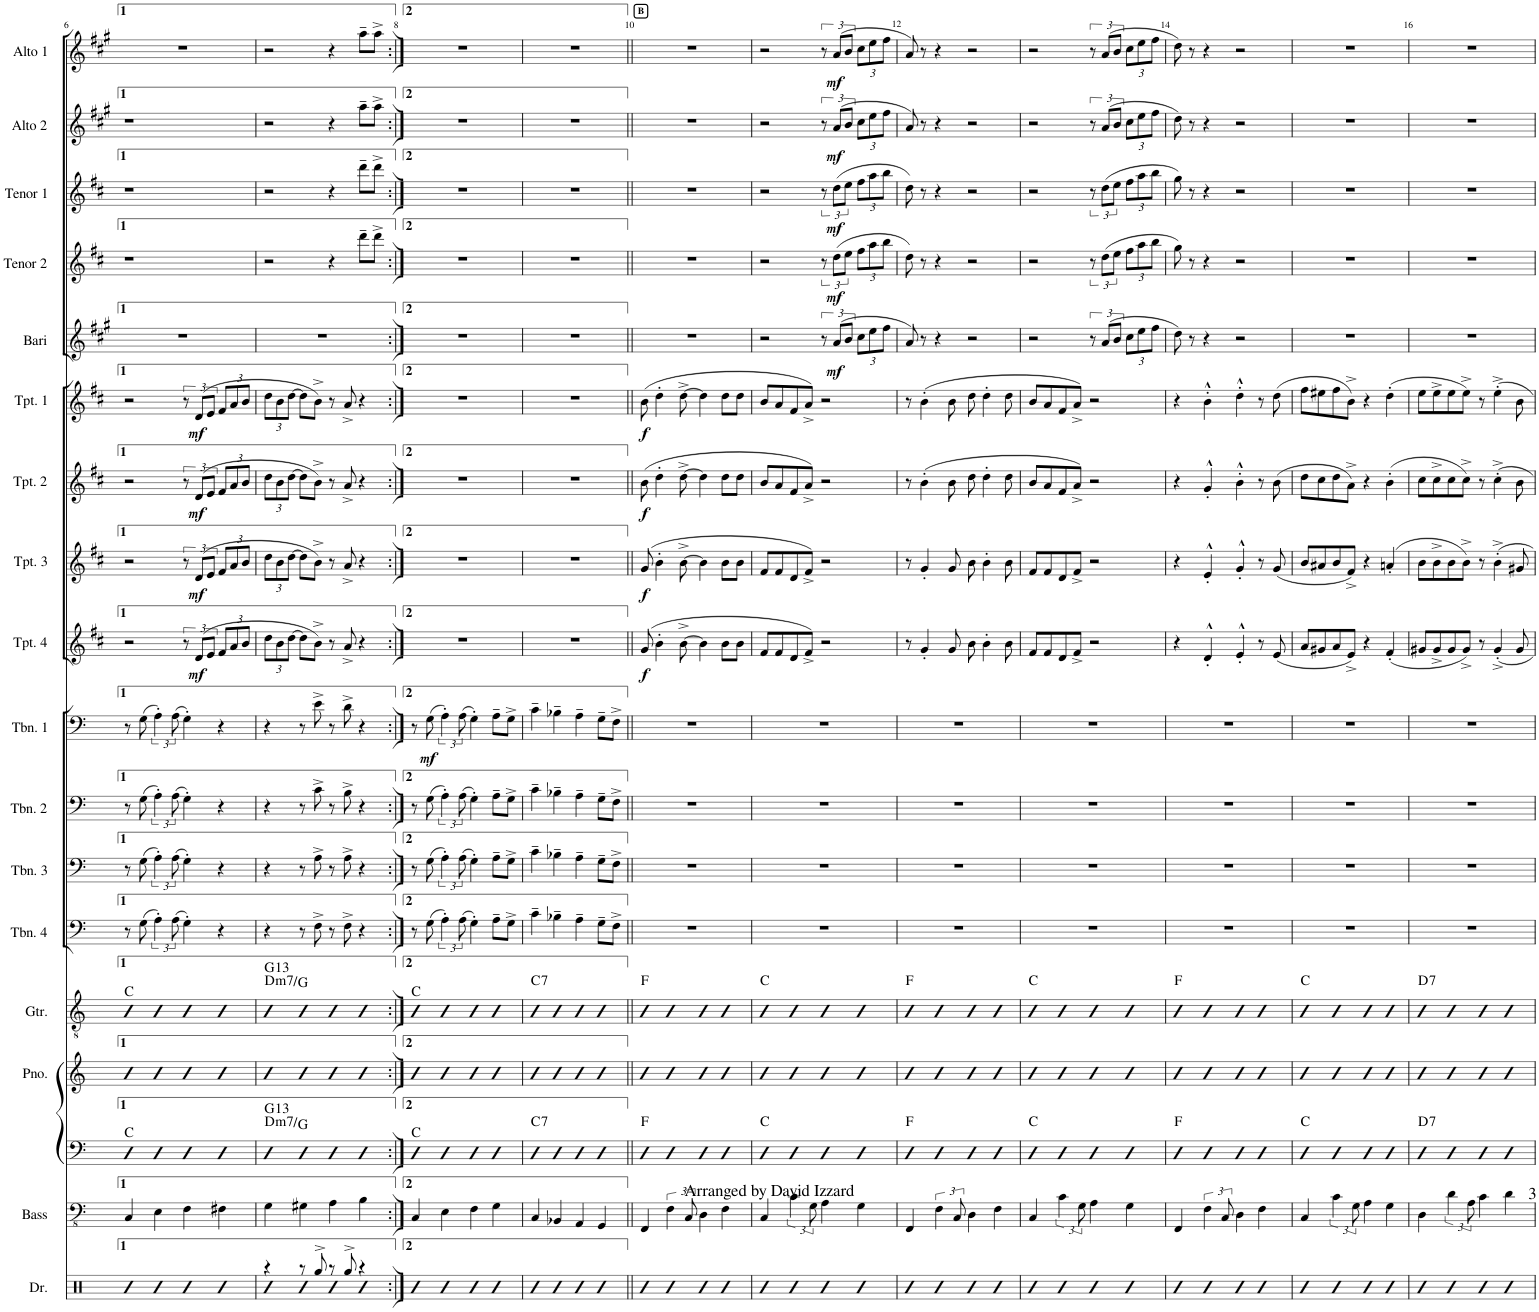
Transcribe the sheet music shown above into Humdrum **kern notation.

**kern	**kern	**kern	**kern	**kern	**harte	**kern	**kern	**kern	**kern	**dynam	**kern	**dynam	**kern	**dynam	**kern	**dynam	**kern	**dynam	**kern	**dynam	**kern	**dynam	**kern	**dynam	**kern	**dynam	**kern	**dynam
*part18	*part17	*part16	*part15	*part14	*part14	*part13	*part12	*part11	*part10	*part10	*part9	*part9	*part8	*part8	*part7	*part7	*part6	*part6	*part5	*part5	*part4	*part4	*part3	*part3	*part2	*part2	*part1	*part1
*staff18	*staff17	*staff16	*staff15	*staff14	*	*staff13	*staff12	*staff11	*staff10	*staff10	*staff9	*staff9	*staff8	*staff8	*staff7	*staff7	*staff6	*staff6	*staff5	*staff5	*staff4	*staff4	*staff3	*staff3	*staff2	*staff2	*staff1	*staff1
*I"Drums	*I"Bass	*I"Piano	*I"Piano	*I"Guitar	*	*I"Trombone 4	*I"Trombone 3	*I"Trombone 2	*I"Trombone 1	*	*I"Trumpet 4	*	*I"Trumpet 3	*	*I"Trumpet 2	*	*I"Trumpet 1	*	*I"Bari Sax	*	*I"Tenor Sax 2	*	*I"Tenor Sax 1	*	*I"Alto Sax 2	*	*I"Alto Sax 1	*
*I'Dr.	*I'Bass	*I'Pno	*I'Pno.	*I'Gtr.	*	*I'Tbn. 4	*I'Tbn. 3	*I'Tbn. 2	*I'Tbn. 1	*	*I'Tpt. 4	*	*I'Tpt. 3	*	*I'Tpt. 2	*	*I'Tpt. 1	*	*I'Bari	*	*I'Tenor 2	*	*I'Tenor 1	*	*I'Alto 2	*	*I'Alto 1	*
!!LO:PB:g=z
*clefX	*clefFv4	*clefF4	*clefG2	*clefGv2	*	*clefF4	*clefF4	*clefF4	*clefF4	*	*clefG2	*	*clefG2	*	*clefG2	*	*clefG2	*	*clefG2	*	*clefG2	*	*clefG2	*	*clefG2	*	*clefG2	*
*	*	*	*	*	*	*	*	*	*	*	*Trd1c2	*	*Trd1c2	*	*Trd1c2	*	*Trd1c2	*	*Trd12c21	*	*Trd8c14	*	*Trd8c14	*	*Trd5c9	*	*Trd5c9	*
*k[]	*k[]	*k[]	*k[]	*k[]	*	*k[]	*k[]	*k[]	*k[]	*	*k[f#c#]	*	*k[f#c#]	*	*k[f#c#]	*	*k[f#c#]	*	*k[f#c#g#]	*	*k[f#c#]	*	*k[f#c#]	*	*k[f#c#g#]	*	*k[f#c#g#]	*
*M4/4	*M4/4	*M4/4	*M4/4	*M4/4	*	*M4/4	*M4/4	*M4/4	*M4/4	*	*M4/4	*	*M4/4	*	*M4/4	*	*M4/4	*	*M4/4	*	*M4/4	*	*M4/4	*	*M4/4	*	*M4/4	*
=6	=6	=6	=6	=6	=6	=6	=6	=6	=6	=6	=6	=6	=6	=6	=6	=6	=6	=6	=6	=6	=6	=6	=6	=6	=6	=6	=6	=6
4b	4CC/	4D	4b	4B	C:maj	8r	8r	8r	8r	.	2r	.	2r	.	2r	.	2r	.	1r	.	1r	.	1r	.	1r	.	1r	.
.	.	.	.	.	.	(8G\	(8G\	(8G\	(8G\	.	.	.	.	.	.	.	.	.	.	.	.	.	.	.	.	.	.	.
4b	4EE\	4D	4b	4B	.	6A'\)	6A'\)	6A'\)	6A'\)	.	.	.	.	.	.	.	.	.	.	.	.	.	.	.	.	.	.	.
.	.	.	.	.	.	(12A\	(12A\	(12A\	(12A\	.	.	.	.	.	.	.	.	.	.	.	.	.	.	.	.	.	.	.
4b	4FF\	4D	4b	4B	.	4G'\)	4G'\)	4G'\)	4G'\)	.	12r	.	12r	.	12r	.	12r	.	.	.	.	.	.	.	.	.	.	.
!	!	!	!	!	!	!	!	!	!	!	!	!LO:DY:b	!	!LO:DY:b	!	!LO:DY:b	!	!LO:DY:b	!	!	!	!	!	!	!	!	!	!
.	.	.	.	.	.	.	.	.	.	.	(12d/L	mf	(12d/L	mf	(12d/L	mf	(12d/L	mf	.	.	.	.	.	.	.	.	.	.
.	.	.	.	.	.	.	.	.	.	.	12e/J	.	12e/J	.	12e/J	.	12e/J	.	.	.	.	.	.	.	.	.	.	.
*	*	*	*	*	*	*	*	*	*	*	*Xbrackettup	*	*Xbrackettup	*	*Xbrackettup	*	*Xbrackettup	*	*	*	*	*	*	*	*	*	*	*
4b	4FF#X\	4D	4b	4B	.	4r	4r	4r	4r	.	12f#/L	.	12f#/L	.	12f#/L	.	12f#/L	.	.	.	.	.	.	.	.	.	.	.
.	.	.	.	.	.	.	.	.	.	.	12a/	.	12a/	.	12a/	.	12a/	.	.	.	.	.	.	.	.	.	.	.
.	.	.	.	.	.	.	.	.	.	.	12b/J	.	12b/J	.	12b/J	.	12b/J	.	.	.	.	.	.	.	.	.	.	.
=7	=7	=7	=7	=7	=7	=7	=7	=7	=7	=7	=7	=7	=7	=7	=7	=7	=7	=7	=7	=7	=7	=7	=7	=7	=7	=7	=7	=7
*^	*	*	*	*	*	*	*	*	*	*	*	*	*	*	*	*	*	*	*	*	*	*	*	*	*	*	*	*
!	!	!	!	!	!	!LO:H:n=1:kt=m7	!	!	!	!	!	!	!	!	!	!	!	!	!	!	!	!	!	!	!	!	!	!	!
!	!	!	!	!	!	!LO:H:n=2:kt=13	!	!	!	!	!	!	!	!	!	!	!	!	!	!	!	!	!	!	!	!	!	!	!
4r	4b	4GG\	4D	4b	4B	D:min7/4 G:9(11,13)	4r	4r	4r	4r	.	12dd\L	.	12dd\L	.	12dd\L	.	12dd\L	.	1r	.	2r	.	2r	.	2r	.	2r	.
.	.	.	.	.	.	.	.	.	.	.	.	12b\	.	12b\	.	12b\	.	12b\	.	.	.	.	.	.	.	.	.	.	.
.	.	.	.	.	.	.	.	.	.	.	.	[12dd\J	.	[12dd\J	.	[12dd\J	.	[12dd\J	.	.	.	.	.	.	.	.	.	.	.
8r	4b	4GG#X\	4D	4b	4B	.	8r	8r	8r	8r	.	8dd\L]	.	8dd\L]	.	8dd\L]	.	8dd\L]	.	.	.	.	.	.	.	.	.	.	.
8gg^/	.	.	.	.	.	.	8F^\	8A^\	8c^\	8e^\	.	8b^\J)	.	8b^\J)	.	8b^\J)	.	8b^\J)	.	.	.	.	.	.	.	.	.	.	.
8r	4b	4AA\	4D	4b	4B	.	8r	8r	8r	8r	.	8r	.	8r	.	8r	.	8r	.	.	.	4r	.	4r	.	4r	.	4r	.
8gg^/	.	.	.	.	.	.	8F^\	8A^\	8B^\	8d^\	.	8a^/	.	8a^/	.	8a^/	.	8a^/	.	.	.	.	.	.	.	.	.	.	.
4r	4b	4BB\	4D	4b	4B	.	4r	4r	4r	4r	.	4r	.	4r	.	4r	.	4r	.	.	.	8ddd~\L	.	8ddd~\L	.	8aa~\L	.	8aa~\L	.
.	.	.	.	.	.	.	.	.	.	.	.	.	.	.	.	.	.	.	.	.	.	8ddd^\J	.	8ddd^\J	.	8aa^\J	.	8aa^\J	.
*v	*v	*	*	*	*	*	*	*	*	*	*	*	*	*	*	*	*	*	*	*	*	*	*	*	*	*	*	*	*
=8:|!	=8:|!	=8:|!	=8:|!	=8:|!	=8:|!	=8:|!	=8:|!	=8:|!	=8:|!	=8:|!	=8:|!	=8:|!	=8:|!	=8:|!	=8:|!	=8:|!	=8:|!	=8:|!	=8:|!	=8:|!	=8:|!	=8:|!	=8:|!	=8:|!	=8:|!	=8:|!	=8:|!	=8:|!
4b	4CC/	4D	4b	4B	C:maj	8r	8r	8r	8r	.	1r	.	1r	.	1r	.	1r	.	1r	.	1r	.	1r	.	1r	.	1r	.
!	!	!	!	!	!	!	!	!	!	!LO:DY:b	!	!	!	!	!	!	!	!	!	!	!	!	!	!	!	!	!	!
.	.	.	.	.	.	(8G\	(8G\	(8G\	(8G\	mf	.	.	.	.	.	.	.	.	.	.	.	.	.	.	.	.	.	.
4b	4EE\	4D	4b	4B	.	6A'\)	6A'\)	6A'\)	6A'\)	.	.	.	.	.	.	.	.	.	.	.	.	.	.	.	.	.	.	.
.	.	.	.	.	.	(12A\	(12A\	(12A\	(12A\	.	.	.	.	.	.	.	.	.	.	.	.	.	.	.	.	.	.	.
4b	4FF\	4D	4b	4B	.	4G'\)	4G'\)	4G'\)	4G'\)	.	.	.	.	.	.	.	.	.	.	.	.	.	.	.	.	.	.	.
4b	4GG\	4D	4b	4B	.	8A~\L	8A~\L	8A~\L	8A~\L	.	.	.	.	.	.	.	.	.	.	.	.	.	.	.	.	.	.	.
.	.	.	.	.	.	8G^\J	8G^\J	8G^\J	8G^\J	.	.	.	.	.	.	.	.	.	.	.	.	.	.	.	.	.	.	.
=9	=9	=9	=9	=9	=9	=9	=9	=9	=9	=9	=9	=9	=9	=9	=9	=9	=9	=9	=9	=9	=9	=9	=9	=9	=9	=9	=9	=9
!	!	!	!	!	!LO:H:kt=7	!	!	!	!	!	!	!	!	!	!	!	!	!	!	!	!	!	!	!	!	!	!	!
4b	4CC/	4D	4b	4Bn	C:7	4c~\	4c~\	4c~\	4c~\	.	1r	.	1r	.	1r	.	1r	.	1r	.	1r	.	1r	.	1r	.	1r	.
4b	4BBB-X/	4D	4b	4B	.	4B-X~\	4B-X~\	4B-X~\	4B-X~\	.	.	.	.	.	.	.	.	.	.	.	.	.	.	.	.	.	.	.
4b	4AAA/	4D	4b	4B	.	4A~\	4A~\	4A~\	4A~\	.	.	.	.	.	.	.	.	.	.	.	.	.	.	.	.	.	.	.
4b	4GGG/	4D	4b	4B	.	8G~\L	8G~\L	8G~\L	8G~\L	.	.	.	.	.	.	.	.	.	.	.	.	.	.	.	.	.	.	.
.	.	.	.	.	.	8F^\J	8F^\J	8F^\J	8F^\J	.	.	.	.	.	.	.	.	.	.	.	.	.	.	.	.	.	.	.
=10||	=10||	=10||	=10||	=10||	=10||	=10||	=10||	=10||	=10||	=10||	=10||	=10||	=10||	=10||	=10||	=10||	=10||	=10||	=10||	=10||	=10||	=10||	=10||	=10||	=10||	=10||	=10||	=10||
!	!	!	!	!	!	!	!	!	!	!	!	!	!	!	!	!	!	!	!	!	!	!	!	!	!	!	!LO:TX:a:B:t=B	!
!	!	!	!	!	!	!	!	!	!	!	!	!LO:DY:b	!	!LO:DY:b	!	!LO:DY:b	!	!LO:DY:b	!	!	!	!	!	!	!	!	!	!
4b	4FFF/	4D	4b	4B	F:maj	1r	1r	1r	1r	.	(8g/	f	(8g/	f	(8b\	f	(8b\	f	1r	.	1r	.	1r	.	1r	.	1r	.
.	.	.	.	.	.	.	.	.	.	.	4b'\	.	4b'\	.	4dd'\	.	4dd'\	.	.	.	.	.	.	.	.	.	.	.
4b	6FF\	4D	4b	4B	.	.	.	.	.	.	.	.	.	.	.	.	.	.	.	.	.	.	.	.	.	.	.	.
.	.	.	.	.	.	.	.	.	.	.	[8b^\	.	[8b^\	.	[8dd^\	.	[8dd^\	.	.	.	.	.	.	.	.	.	.	.
.	12CC/	.	.	.	.	.	.	.	.	.	.	.	.	.	.	.	.	.	.	.	.	.	.	.	.	.	.	.
4b	4DD\	4D	4b	4B	.	.	.	.	.	.	4b\]	.	4b\]	.	4dd\]	.	4dd\]	.	.	.	.	.	.	.	.	.	.	.
4b	4FF\	4D	4b	4B	.	.	.	.	.	.	8b\L	.	8b\L	.	8dd\L	.	8dd\L	.	.	.	.	.	.	.	.	.	.	.
.	.	.	.	.	.	.	.	.	.	.	8b\J	.	8b\J	.	8dd\J	.	8dd\J	.	.	.	.	.	.	.	.	.	.	.
=11	=11	=11	=11	=11	=11	=11	=11	=11	=11	=11	=11	=11	=11	=11	=11	=11	=11	=11	=11	=11	=11	=11	=11	=11	=11	=11	=11	=11
4b	4CC/	4D	4b	4B	C:maj	1r	1r	1r	1r	.	8f#/L	.	8f#/L	.	8b/L	.	8b/L	.	2r	.	2r	.	2r	.	2r	.	2r	.
.	.	.	.	.	.	.	.	.	.	.	8f#/	.	8f#/	.	8a/	.	8a/	.	.	.	.	.	.	.	.	.	.	.
4b	6C\	4D	4b	4B	.	.	.	.	.	.	8d/	.	8d/	.	8f#/	.	8f#/	.	.	.	.	.	.	.	.	.	.	.
.	.	.	.	.	.	.	.	.	.	.	8f#^/J)	.	8f#^/J)	.	8a^/J)	.	8a^/J)	.	.	.	.	.	.	.	.	.	.	.
.	12GG\	.	.	.	.	.	.	.	.	.	.	.	.	.	.	.	.	.	.	.	.	.	.	.	.	.	.	.
4b	4AA\	4D	4b	4B	.	.	.	.	.	.	2r	.	2r	.	2r	.	2r	.	12r	.	12r	.	12r	.	12r	.	12r	.
!	!	!	!	!	!	!	!	!	!	!	!	!	!	!	!	!	!	!	!	!LO:DY:b	!	!LO:DY:b	!	!LO:DY:b	!	!LO:DY:b	!	!LO:DY:b
.	.	.	.	.	.	.	.	.	.	.	.	.	.	.	.	.	.	.	(12a/L	mf	(12dd\L	mf	(12dd\L	mf	(12a/L	mf	(12a/L	mf
.	.	.	.	.	.	.	.	.	.	.	.	.	.	.	.	.	.	.	12b/J	.	12ee\J	.	12ee\J	.	12b/J	.	12b/J	.
*	*	*	*	*	*	*	*	*	*	*	*	*	*	*	*	*	*	*	*Xbrackettup	*	*Xbrackettup	*	*Xbrackettup	*	*Xbrackettup	*	*Xbrackettup	*
4b	4GG\	4D	4b	4B	.	.	.	.	.	.	.	.	.	.	.	.	.	.	12cc#\L	.	12ff#\L	.	12ff#\L	.	12cc#\L	.	12cc#\L	.
.	.	.	.	.	.	.	.	.	.	.	.	.	.	.	.	.	.	.	12ee\	.	12aa\	.	12aa\	.	12ee\	.	12ee\	.
.	.	.	.	.	.	.	.	.	.	.	.	.	.	.	.	.	.	.	12ff#\J	.	12bb\J	.	12bb\J	.	12ff#\J	.	12ff#\J	.
=12	=12	=12	=12	=12	=12	=12	=12	=12	=12	=12	=12	=12	=12	=12	=12	=12	=12	=12	=12	=12	=12	=12	=12	=12	=12	=12	=12	=12
4b	4FFF/	4D	4b	4B	F:maj	1r	1r	1r	1r	.	8r	.	8r	.	8r	.	8r	.	8a/)	.	8dd\)	.	8dd\)	.	8a/)	.	8a/)	.
.	.	.	.	.	.	.	.	.	.	.	4g'/	.	4g'/	.	(4b'\	.	(4b'\	.	8r	.	8r	.	8r	.	8r	.	8r	.
4b	6FF\	4D	4b	4B	.	.	.	.	.	.	.	.	.	.	.	.	.	.	4r	.	4r	.	4r	.	4r	.	4r	.
.	.	.	.	.	.	.	.	.	.	.	8g/	.	8g/	.	8b\	.	8b\	.	.	.	.	.	.	.	.	.	.	.
.	12CC/	.	.	.	.	.	.	.	.	.	.	.	.	.	.	.	.	.	.	.	.	.	.	.	.	.	.	.
4b	4DD\	4D	4b	4B	.	.	.	.	.	.	8b\	.	8b\	.	8dd\	.	8dd\	.	2r	.	2r	.	2r	.	2r	.	2r	.
.	.	.	.	.	.	.	.	.	.	.	4b'\	.	4b'\	.	4dd'\	.	4dd'\	.	.	.	.	.	.	.	.	.	.	.
4b	4FF\	4D	4b	4B	.	.	.	.	.	.	.	.	.	.	.	.	.	.	.	.	.	.	.	.	.	.	.	.
.	.	.	.	.	.	.	.	.	.	.	8b\	.	8b\	.	8dd\	.	8dd\	.	.	.	.	.	.	.	.	.	.	.
=13	=13	=13	=13	=13	=13	=13	=13	=13	=13	=13	=13	=13	=13	=13	=13	=13	=13	=13	=13	=13	=13	=13	=13	=13	=13	=13	=13	=13
4b	4CC/	4D	4b	4B	C:maj	1r	1r	1r	1r	.	8f#/L	.	8f#/L	.	8b/L	.	8b/L	.	2r	.	2r	.	2r	.	2r	.	2r	.
.	.	.	.	.	.	.	.	.	.	.	8f#/	.	8f#/	.	8a/	.	8a/	.	.	.	.	.	.	.	.	.	.	.
4b	6C\	4D	4b	4B	.	.	.	.	.	.	8d/	.	8d/	.	8f#/	.	8f#/	.	.	.	.	.	.	.	.	.	.	.
.	.	.	.	.	.	.	.	.	.	.	8f#^/J	.	8f#^/J	.	8a^/J)	.	8a^/J)	.	.	.	.	.	.	.	.	.	.	.
.	12GG\	.	.	.	.	.	.	.	.	.	.	.	.	.	.	.	.	.	.	.	.	.	.	.	.	.	.	.
*	*	*	*	*	*	*	*	*	*	*	*	*	*	*	*	*	*	*	*brackettup	*	*brackettup	*	*brackettup	*	*brackettup	*	*brackettup	*
4b	4AA\	4D	4b	4B	.	.	.	.	.	.	2r	.	2r	.	2r	.	2r	.	12r	.	12r	.	12r	.	12r	.	12r	.
.	.	.	.	.	.	.	.	.	.	.	.	.	.	.	.	.	.	.	(12a/L	.	(12dd\L	.	(12dd\L	.	(12a/L	.	(12a/L	.
.	.	.	.	.	.	.	.	.	.	.	.	.	.	.	.	.	.	.	12b/J	.	12ee\J	.	12ee\J	.	12b/J	.	12b/J	.
*	*	*	*	*	*	*	*	*	*	*	*	*	*	*	*	*	*	*	*Xbrackettup	*	*Xbrackettup	*	*Xbrackettup	*	*Xbrackettup	*	*Xbrackettup	*
4b	4GG\	4D	4b	4B	.	.	.	.	.	.	.	.	.	.	.	.	.	.	12cc#\L	.	12ff#\L	.	12ff#\L	.	12cc#\L	.	12cc#\L	.
.	.	.	.	.	.	.	.	.	.	.	.	.	.	.	.	.	.	.	12ee\	.	12aa\	.	12aa\	.	12ee\	.	12ee\	.
.	.	.	.	.	.	.	.	.	.	.	.	.	.	.	.	.	.	.	12ff#\J	.	12bb\J	.	12bb\J	.	12ff#\J	.	12ff#\J	.
=14	=14	=14	=14	=14	=14	=14	=14	=14	=14	=14	=14	=14	=14	=14	=14	=14	=14	=14	=14	=14	=14	=14	=14	=14	=14	=14	=14	=14
4b	4FFF/	4D	4b	4B	F:maj	1r	1r	1r	1r	.	4r	.	4r	.	4r	.	4r	.	8dd\)	.	8gg\)	.	8gg\)	.	8dd\)	.	8dd\)	.
.	.	.	.	.	.	.	.	.	.	.	.	.	.	.	.	.	.	.	8r	.	8r	.	8r	.	8r	.	8r	.
4b	6FF\	4D	4b	4B	.	.	.	.	.	.	4d'^^/	.	4e'^^/	.	4g'^^/	.	4b'^^\	.	4r	.	4r	.	4r	.	4r	.	4r	.
.	12CC/	.	.	.	.	.	.	.	.	.	.	.	.	.	.	.	.	.	.	.	.	.	.	.	.	.	.	.
4b	4DD\	4D	4b	4B	.	.	.	.	.	.	4e'^^/	.	4g'^^/	.	4b'^^\	.	4dd'^^\	.	2r	.	2r	.	2r	.	2r	.	2r	.
4b	4FF\	4D	4b	4B	.	.	.	.	.	.	8r	.	8r	.	8r	.	8r	.	.	.	.	.	.	.	.	.	.	.
.	.	.	.	.	.	.	.	.	.	.	(8e/	.	(8g/	.	(8b\	.	(8dd\	.	.	.	.	.	.	.	.	.	.	.
=15	=15	=15	=15	=15	=15	=15	=15	=15	=15	=15	=15	=15	=15	=15	=15	=15	=15	=15	=15	=15	=15	=15	=15	=15	=15	=15	=15	=15
4b	4CC/	4D	4b	4B	C:maj	1r	1r	1r	1r	.	8a/L	.	8b/L	.	8dd\L	.	8ff#\L	.	1r	.	1r	.	1r	.	1r	.	1r	.
.	.	.	.	.	.	.	.	.	.	.	8g#X/	.	8a#X/	.	8cc#\	.	8ee#X\	.	.	.	.	.	.	.	.	.	.	.
4b	6C\	4D	4b	4B	.	.	.	.	.	.	8a/	.	8b/	.	8dd\	.	8ff#\	.	.	.	.	.	.	.	.	.	.	.
.	.	.	.	.	.	.	.	.	.	.	8e^/J)	.	8f#^/J)	.	8a^\J)	.	8b^\J)	.	.	.	.	.	.	.	.	.	.	.
.	12GG\	.	.	.	.	.	.	.	.	.	.	.	.	.	.	.	.	.	.	.	.	.	.	.	.	.	.	.
4b	4AA\	4D	4b	4B	.	.	.	.	.	.	4r	.	4r	.	4r	.	4r	.	.	.	.	.	.	.	.	.	.	.
4b	4GG\	4D	4b	4B	.	.	.	.	.	.	(4f#'/	.	(4an'/	.	(4b'\	.	(4dd'\	.	.	.	.	.	.	.	.	.	.	.
=16	=16	=16	=16	=16	=16	=16	=16	=16	=16	=16	=16	=16	=16	=16	=16	=16	=16	=16	=16	=16	=16	=16	=16	=16	=16	=16	=16	=16
!	!	!	!	!	!LO:H:kt=7	!	!	!	!	!	!	!	!	!	!	!	!	!	!	!	!	!	!	!	!	!	!	!
4b	4DD\	4D	4b	4B	D:7	1r	1r	1r	1r	.	8g#X/L	.	8b\L	.	8cc#\L	.	8ee\L	.	1r	.	1r	.	1r	.	1r	.	1r	.
.	.	.	.	.	.	.	.	.	.	.	8g#^/	.	8b^\	.	8cc#^\	.	8ee^\	.	.	.	.	.	.	.	.	.	.	.
4b	6D\	4D	4b	4B	.	.	.	.	.	.	8g#/	.	8b\	.	8cc#\	.	8ee\	.	.	.	.	.	.	.	.	.	.	.
.	.	.	.	.	.	.	.	.	.	.	8g#^/J)	.	8b^\J)	.	8cc#^\J)	.	8ee^\J)	.	.	.	.	.	.	.	.	.	.	.
.	12AA\	.	.	.	.	.	.	.	.	.	.	.	.	.	.	.	.	.	.	.	.	.	.	.	.	.	.	.
4b	4C\	4D	4b	4B	.	.	.	.	.	.	8r	.	8r	.	8r	.	8r	.	.	.	.	.	.	.	.	.	.	.
.	.	.	.	.	.	.	.	.	.	.	4g#'^/	.	4b'^\	.	4cc#'^\	.	4ee'^\	.	.	.	.	.	.	.	.	.	.	.
4b	4D\	4D	4b	4B	.	.	.	.	.	.	.	.	.	.	.	.	.	.	.	.	.	.	.	.	.	.	.	.
.	.	.	.	.	.	.	.	.	.	.	8g#/	.	8g#X/	.	8b\	.	8b\	.	.	.	.	.	.	.	.	.	.	.
=	=	=	=	=	=	=	=	=	=	=	=	=	=	=	=	=	=	=	=	=	=	=	=	=	=	=	=	=
*-	*-	*-	*-	*-	*-	*-	*-	*-	*-	*-	*-	*-	*-	*-	*-	*-	*-	*-	*-	*-	*-	*-	*-	*-	*-	*-	*-	*-
